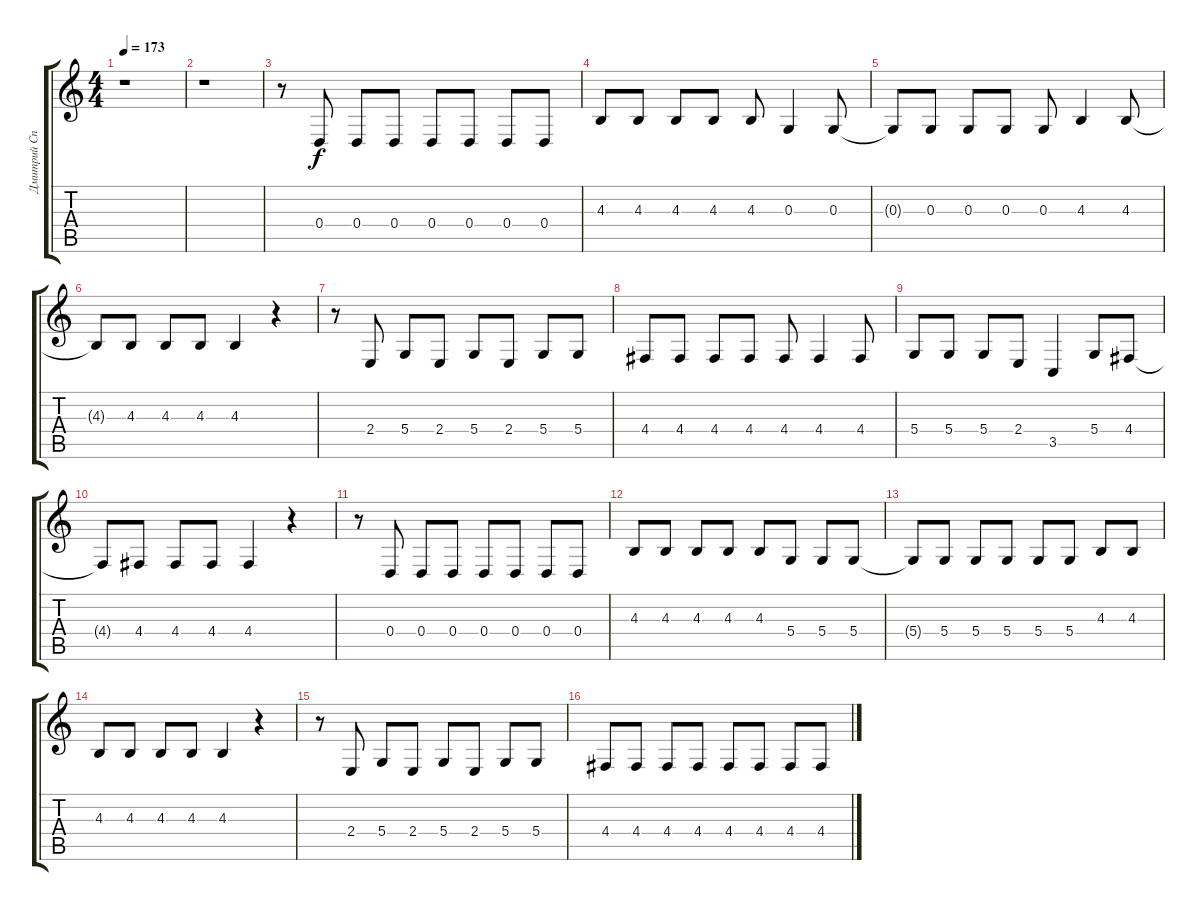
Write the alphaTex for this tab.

\track ("Дмитрий Спирин" "Дмитрий Сп") {instrument lead8bassandlead}
\staff {score tabs}
\tuning (E4 B3 G3 D3 A2 E2) {hide}
\ts (4 4)
\tempo 173
\clef g2
\ks c
r.1{dy f} |
r.1 |
r.8 0.4.8 0.4.8 0.4.8 0.4.8 0.4.8 0.4.8 0.4.8 |
4.3.8 4.3.8 4.3.8 4.3.8 4.3.8 0.3.4 0.3.8 |
0.3{t}.8 0.3.8 0.3.8 0.3.8 0.3.8 4.3.4 4.3.8 |
4.3{t}.8 4.3.8 4.3.8 4.3.8 4.3.4 r.4 |
r.8 2.4.8 5.4.8 2.4.8 5.4.8 2.4.8 5.4.8 5.4.8 |
4.4.8 4.4.8 4.4.8 4.4.8 4.4.8 4.4.4 4.4.8 |
5.4.8 5.4.8 5.4.8 2.4.8 3.5.4 5.4.8 4.4.8 |
4.4{t}.8 4.4.8 4.4.8 4.4.8 4.4.4 r.4 |
r.8 0.4.8 0.4.8 0.4.8 0.4.8 0.4.8 0.4.8 0.4.8 |
4.3.8 4.3.8 4.3.8 4.3.8 4.3.8 5.4.8 5.4.8 5.4.8 |
5.4{t}.8 5.4.8 5.4.8 5.4.8 5.4.8 5.4.8 4.3.8 4.3.8 |
4.3.8 4.3.8 4.3.8 4.3.8 4.3.4 r.4 |
r.8 2.4.8 5.4.8 2.4.8 5.4.8 2.4.8 5.4.8 5.4.8 |
4.4.8 4.4.8 4.4.8 4.4.8 4.4.8 4.4.8 4.4.8 4.4.8
